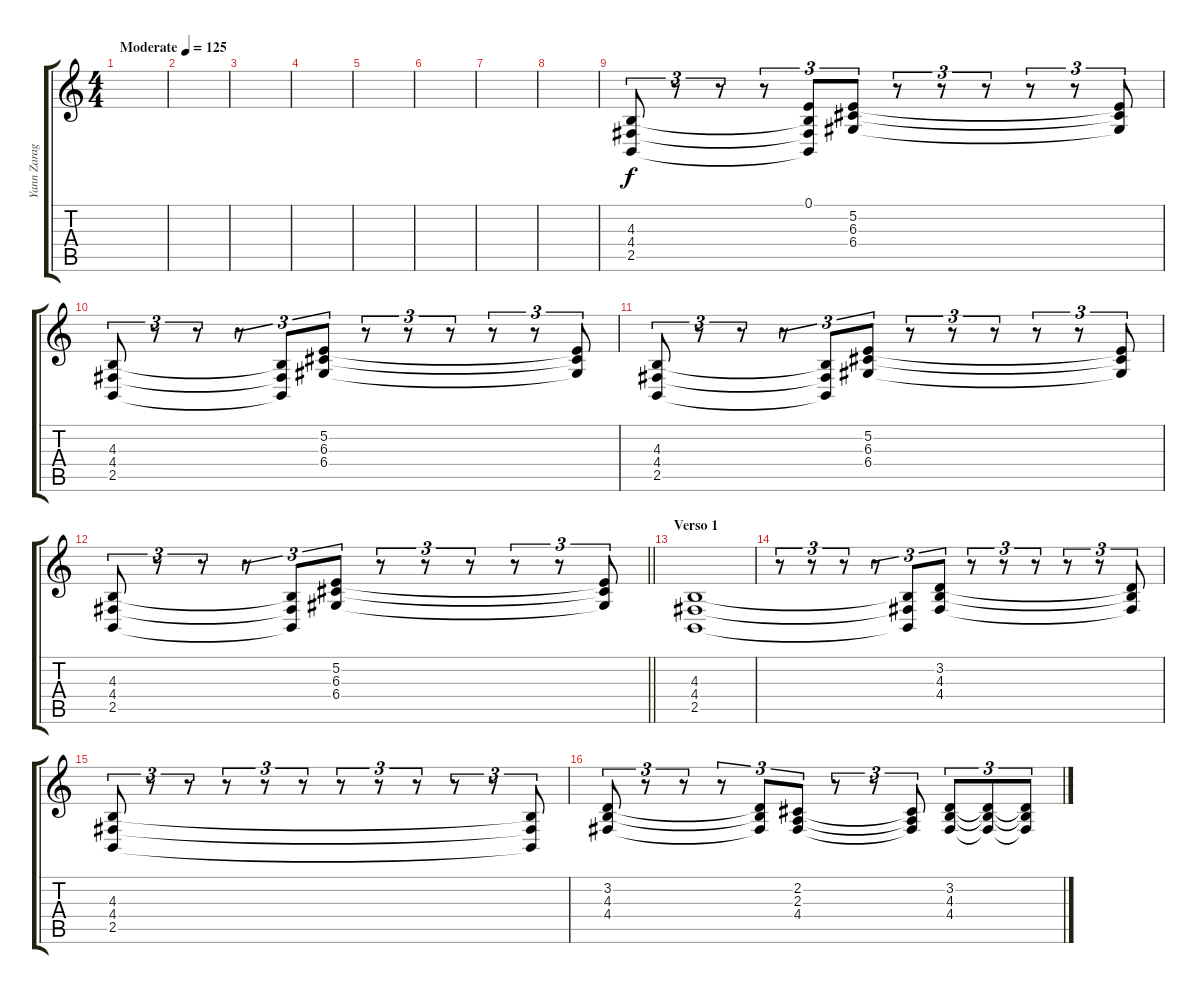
\track ("Yann Zaragoza" "Yann Zarag") {instrument brightacousticpiano}
\staff {score tabs}
\tuning (E4 B3 G3 D3 A2 E2) {hide}
\ts (4 4)
\tempo (125 "Moderate")
\clef g2
\ks c
|
|
|
|
|
|
|
|
(4.3 4.4 2.5).8{tu (3 2)} r.8{tu (3 2)} r.8{tu (3 2)} r.8{tu (3 2)} (0.1 4.3{t} 4.4{t} 2.5{t}).8{tu (3 2)} (5.2 6.3 6.4).8{tu (3 2)} r.8{tu (3 2)} r.8{tu (3 2)} r.8{tu (3 2)} r.8{tu (3 2)} r.8{tu (3 2)} (5.2{t} 6.3{t} 6.4{t}).8{tu (3 2)} |
(4.3 4.4 2.5).8{tu (3 2)} r.8{tu (3 2)} r.8{tu (3 2)} r.8{tu (3 2)} (4.3{t} 4.4{t} 2.5{t}).8{tu (3 2)} (5.2 6.3 6.4).8{tu (3 2)} r.8{tu (3 2)} r.8{tu (3 2)} r.8{tu (3 2)} r.8{tu (3 2)} r.8{tu (3 2)} (5.2{t} 6.3{t} 6.4{t}).8{tu (3 2)} |
(4.3 4.4 2.5).8{tu (3 2)} r.8{tu (3 2)} r.8{tu (3 2)} r.8{tu (3 2)} (4.3{t} 4.4{t} 2.5{t}).8{tu (3 2)} (5.2 6.3 6.4).8{tu (3 2)} r.8{tu (3 2)} r.8{tu (3 2)} r.8{tu (3 2)} r.8{tu (3 2)} r.8{tu (3 2)} (5.2{t} 6.3{t} 6.4{t}).8{tu (3 2)} |
\barLineRight lightlight
(4.3 4.4 2.5).8{tu (3 2)} r.8{tu (3 2)} r.8{tu (3 2)} r.8{tu (3 2)} (4.3{t} 4.4{t} 2.5{t}).8{tu (3 2)} (5.2 6.3 6.4).8{tu (3 2)} r.8{tu (3 2)} r.8{tu (3 2)} r.8{tu (3 2)} r.8{tu (3 2)} r.8{tu (3 2)} (5.2{t} 6.3{t} 6.4{t}).8{tu (3 2)} |
\section ("" "Verso 1")
(4.3 4.4 2.5).1 |
r.8{tu (3 2)} r.8{tu (3 2)} r.8{tu (3 2)} r.8{tu (3 2)} (4.3{t} 4.4{t} 2.5{t}).8{tu (3 2)} (3.2 4.3 4.4).8{tu (3 2)} r.8{tu (3 2)} r.8{tu (3 2)} r.8{tu (3 2)} r.8{tu (3 2)} r.8{tu (3 2)} (3.2{t} 4.3{t} 4.4{t}).8{tu (3 2)} |
(4.3 4.4 2.5).8{tu (3 2)} r.8{tu (3 2)} r.8{tu (3 2)} r.8{tu (3 2)} r.8{tu (3 2)} r.8{tu (3 2)} r.8{tu (3 2)} r.8{tu (3 2)} r.8{tu (3 2)} r.8{tu (3 2)} r.8{tu (3 2)} (4.3{t} 4.4{t} 2.5{t}).8{tu (3 2)} |
(3.2 4.3 4.4).8{tu (3 2)} r.8{tu (3 2)} r.8{tu (3 2)} r.8{tu (3 2)} (3.2{t} 4.3{t} 4.4{t}).8{tu (3 2)} (2.2 2.3 4.4).8{tu (3 2)} r.8{tu (3 2)} r.8{tu (3 2)} (2.2{t} 2.3{t} 4.4{t}).8{tu (3 2)} (3.2 4.3 4.4).8{tu (3 2)} (3.2{t} 4.3{t} 4.4{t}).8{tu (3 2)} (3.2{t} 4.3{t} 4.4{t}).8{tu (3 2)}
